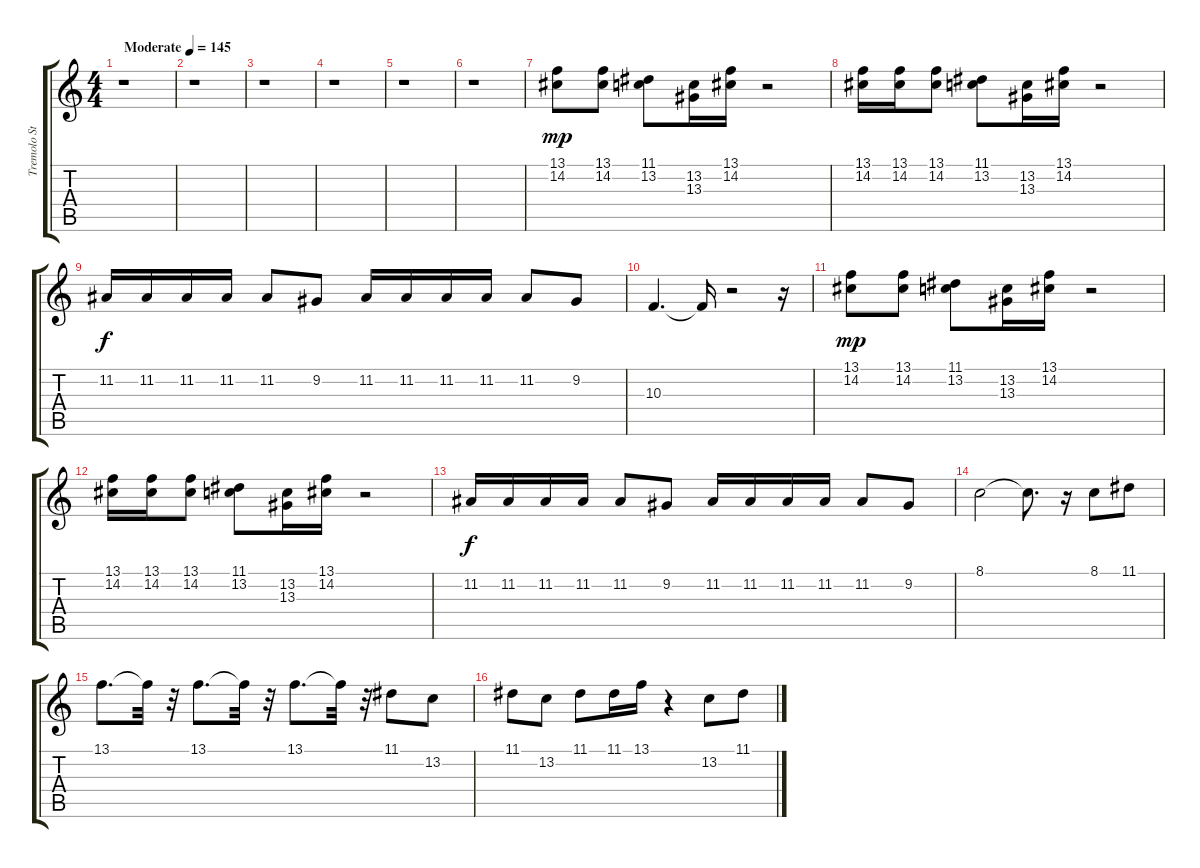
\track ("Tremolo Strings" "Tremolo St") {instrument tremolostrings}
\staff {score tabs}
\tuning (E4 B3 G3 D3 A2 E2) {hide}
\ts (4 4)
\tempo (145 "Moderate")
\clef g2
\ks c
r.1{dy mp instrument tremolostrings} |
r.1 |
r.1 |
r.1 |
r.1 |
r.1 |
(13.1 14.2).8 (13.1 14.2).8 (11.1 13.2).8 (13.2 13.3).16 (13.1 14.2).16 r.2 |
(13.1 14.2).16 (13.1 14.2).16 (13.1 14.2).8 (11.1 13.2).8 (13.2 13.3).16 (13.1 14.2).16 r.2 |
11.2.16{dy f} 11.2.16 11.2.16 11.2.16 11.2.8 9.2.8 11.2.16 11.2.16 11.2.16 11.2.16 11.2.8 9.2.8 |
10.3.4{d} 10.3{t}.16 r.2 r.16 |
(13.1 14.2).8{dy mp} (13.1 14.2).8 (11.1 13.2).8 (13.2 13.3).16 (13.1 14.2).16 r.2 |
(13.1 14.2).16 (13.1 14.2).16 (13.1 14.2).8 (11.1 13.2).8 (13.2 13.3).16 (13.1 14.2).16 r.2 |
11.2.16{dy f} 11.2.16 11.2.16 11.2.16 11.2.8 9.2.8 11.2.16 11.2.16 11.2.16 11.2.16 11.2.8 9.2.8 |
8.1.2 8.1{t}.8{d} r.16 8.1.8 11.1.8 |
13.1.8{d} 13.1{t}.32 r.32 13.1.8{d} 13.1{t}.32 r.32 13.1.8{d} 13.1{t}.32 r.32 11.1.8 13.2.8 |
11.1.8 13.2.8 11.1.8 11.1.16 13.1.16 r.4 13.2.8 11.1.8
